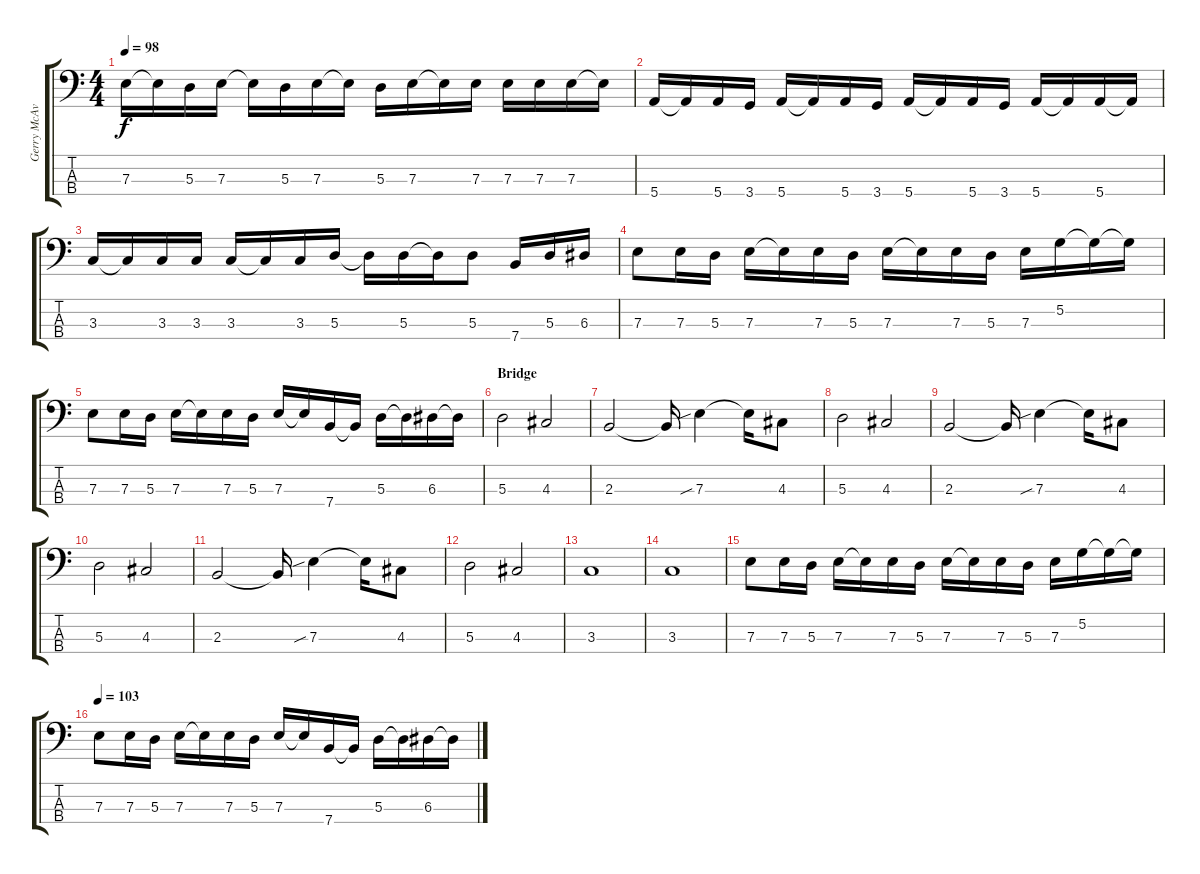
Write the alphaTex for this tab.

\track ("Gerry McAvoy" "Gerry McAv") {instrument electricbasspick}
\staff {score tabs}
\tuning (G2 D2 A1 E1) {hide}
\ts (4 4)
\tempo 98
\clef f4
\ks c
7.3.16{dy f} 7.3{t}.16 5.3.16 7.3.16 7.3{t}.16 5.3.16 7.3.16 7.3{t}.16 5.3.16 7.3.16 7.3{t}.16 7.3.16 7.3.16 7.3.16 7.3.16 7.3{t}.16 |
5.4.16 5.4{t}.16 5.4.16 3.4.16 5.4.16 5.4{t}.16 5.4.16 3.4.16 5.4.16 5.4{t}.16 5.4.16 3.4.16 5.4.16 5.4{t}.16 5.4.16 5.4{t}.16 |
3.3.16 3.3{t}.16 3.3.16 3.3.16 3.3.16 3.3{t}.16 3.3.16 5.3.16 5.3{t}.16 5.3.16 5.3{t}.16 5.3.8 7.4.16 5.3.16 6.3.16 |
7.3.8 7.3.16 5.3.16 7.3.16 7.3{t}.16 7.3.16 5.3.16 7.3.16 7.3{t}.16 7.3.16 5.3.16 7.3.16 5.2.16 5.2{t}.16 5.2{t}.16 |
7.3.8 7.3.16 5.3.16 7.3.16 7.3{t}.16 7.3.16 5.3.16 7.3.16 7.3{t}.16 7.4.16 7.4{t}.16 5.3.16 5.3{t}.16 6.3.16 6.3{t}.16 |
\section ("" "Bridge")
5.3.2 4.3.2 |
2.3.2 2.3{t}.16 7.3{sib}.4 7.3{t}.16 4.3.8 |
5.3.2 4.3.2 |
2.3.2 2.3{t}.16 7.3{sib}.4 7.3{t}.16 4.3.8 |
5.3.2 4.3.2 |
2.3.2 2.3{t}.16 7.3{sib}.4 7.3{t}.16 4.3.8 |
5.3.2 4.3.2 |
3.3.1 |
3.3.1 |
7.3.8 7.3.16 5.3.16 7.3.16 7.3{t}.16 7.3.16 5.3.16 7.3.16 7.3{t}.16 7.3.16 5.3.16 7.3.16 5.2.16 5.2{t}.16 5.2{t}.16 |
\tempo 103
7.3.8 7.3.16 5.3.16 7.3.16 7.3{t}.16 7.3.16 5.3.16 7.3.16 7.3{t}.16 7.4.16 7.4{t}.16 5.3.16 5.3{t}.16 6.3.16 6.3{t}.16
